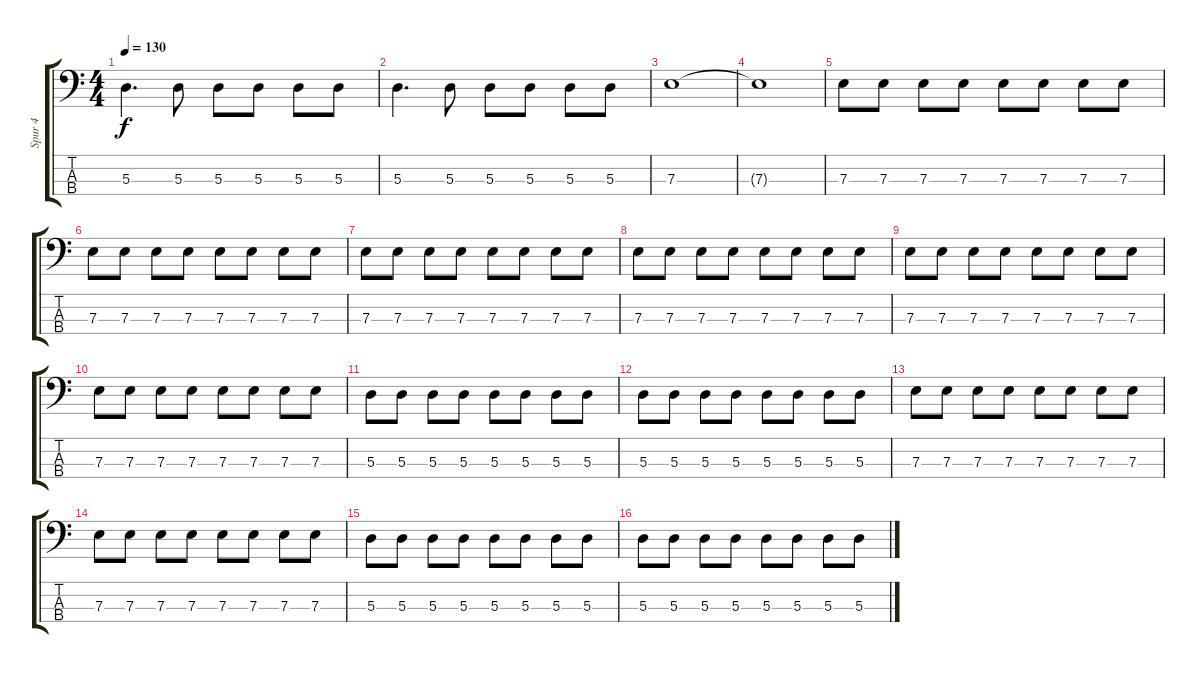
\track ("Spur 4" "Spur 4") {instrument electricbassfinger}
\staff {score tabs}
\tuning (G2 D2 A1 E1) {hide}
\ts (4 4)
\tempo 130
\clef f4
\ks c
5.3.4{d dy f} 5.3.8 5.3.8 5.3.8 5.3.8 5.3.8 |
5.3.4{d} 5.3.8 5.3.8 5.3.8 5.3.8 5.3.8 |
7.3.1 |
7.3{t}.1 |
7.3.8 7.3.8 7.3.8 7.3.8 7.3.8 7.3.8 7.3.8 7.3.8 |
7.3.8 7.3.8 7.3.8 7.3.8 7.3.8 7.3.8 7.3.8 7.3.8 |
7.3.8 7.3.8 7.3.8 7.3.8 7.3.8 7.3.8 7.3.8 7.3.8 |
7.3.8 7.3.8 7.3.8 7.3.8 7.3.8 7.3.8 7.3.8 7.3.8 |
7.3.8 7.3.8 7.3.8 7.3.8 7.3.8 7.3.8 7.3.8 7.3.8 |
7.3.8 7.3.8 7.3.8 7.3.8 7.3.8 7.3.8 7.3.8 7.3.8 |
5.3.8 5.3.8 5.3.8 5.3.8 5.3.8 5.3.8 5.3.8 5.3.8 |
5.3.8 5.3.8 5.3.8 5.3.8 5.3.8 5.3.8 5.3.8 5.3.8 |
7.3.8 7.3.8 7.3.8 7.3.8 7.3.8 7.3.8 7.3.8 7.3.8 |
7.3.8 7.3.8 7.3.8 7.3.8 7.3.8 7.3.8 7.3.8 7.3.8 |
5.3.8 5.3.8 5.3.8 5.3.8 5.3.8 5.3.8 5.3.8 5.3.8 |
5.3.8 5.3.8 5.3.8 5.3.8 5.3.8 5.3.8 5.3.8 5.3.8
